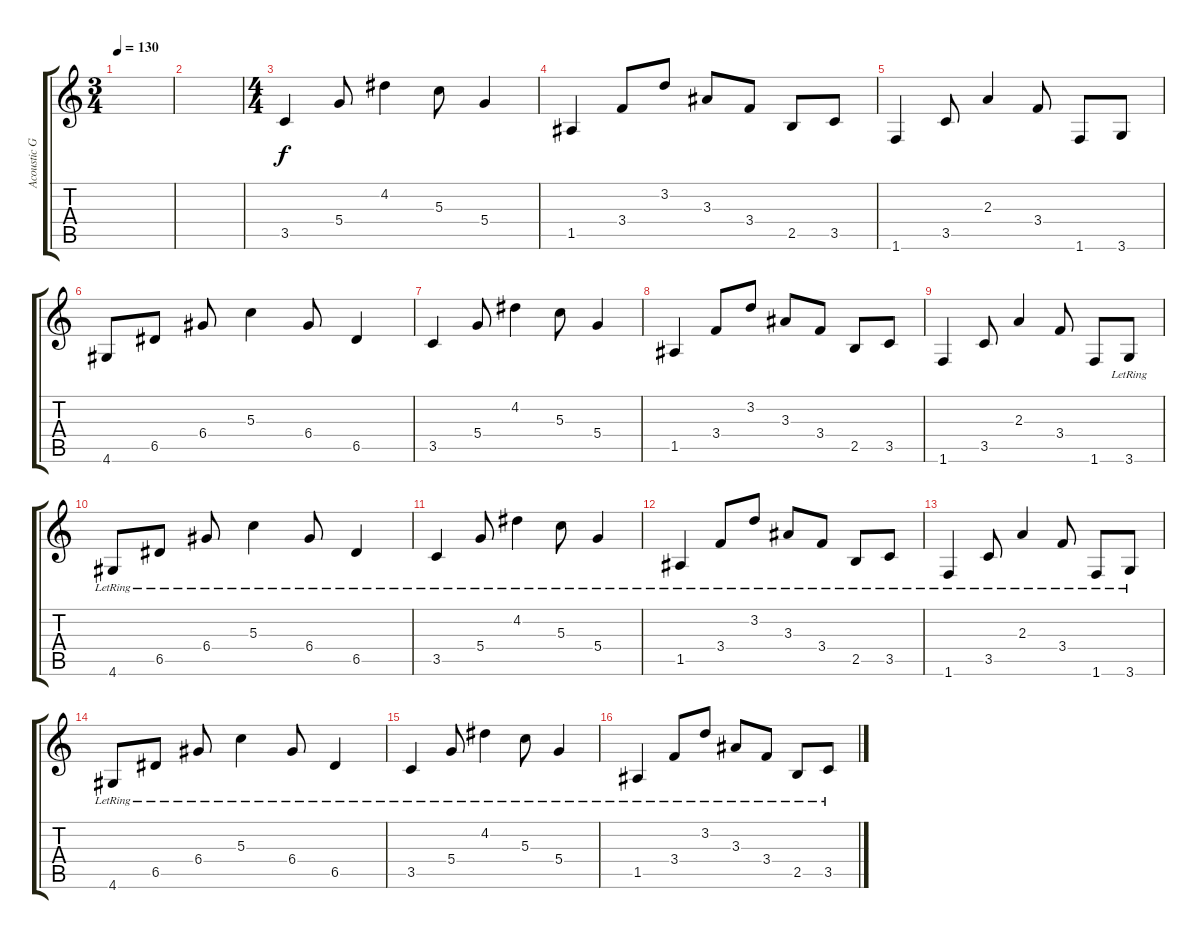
\track ("Acoustic Guitar 1" "Acoustic G") {instrument acousticguitarnylon}
\staff {score tabs}
\tuning (E4 B3 G3 D3 A2 E2) {hide}
\ts (3 4)
\tempo 130
\clef g2
\ks c
|
|
\ts (4 4)
3.5.4 5.4.8 4.2.4 5.3.8 5.4.4 |
1.5.4 3.4.8 3.2.8 3.3.8 3.4.8 2.5.8 3.5.8 |
1.6.4 3.5.8 2.3.4 3.4.8 1.6.8 3.6.8 |
4.6.8 6.5.8 6.4.8 5.3.4 6.4.8 6.5.4 |
3.5.4 5.4.8 4.2.4 5.3.8 5.4.4 |
1.5.4 3.4.8 3.2.8 3.3.8 3.4.8 2.5.8 3.5.8 |
1.6.4 3.5.8 2.3.4 3.4.8 1.6.8 3.6{lr}.8 |
4.6{lr}.8 6.5{lr}.8 6.4{lr}.8 5.3{lr}.4 6.4{lr}.8 6.5{lr}.4 |
3.5{lr}.4 5.4{lr}.8 4.2{lr}.4 5.3{lr}.8 5.4{lr}.4 |
1.5{lr}.4 3.4{lr}.8 3.2{lr}.8 3.3{lr}.8 3.4{lr}.8 2.5{lr}.8 3.5{lr}.8 |
1.6{lr}.4 3.5{lr}.8 2.3{lr}.4 3.4{lr}.8 1.6{lr}.8 3.6{lr}.8 |
4.6{lr}.8 6.5{lr}.8 6.4{lr}.8 5.3{lr}.4 6.4{lr}.8 6.5{lr}.4 |
3.5{lr}.4 5.4{lr}.8 4.2{lr}.4 5.3{lr}.8 5.4{lr}.4 |
1.5{lr}.4 3.4{lr}.8 3.2{lr}.8 3.3{lr}.8 3.4{lr}.8 2.5{lr}.8 3.5{lr}.8
